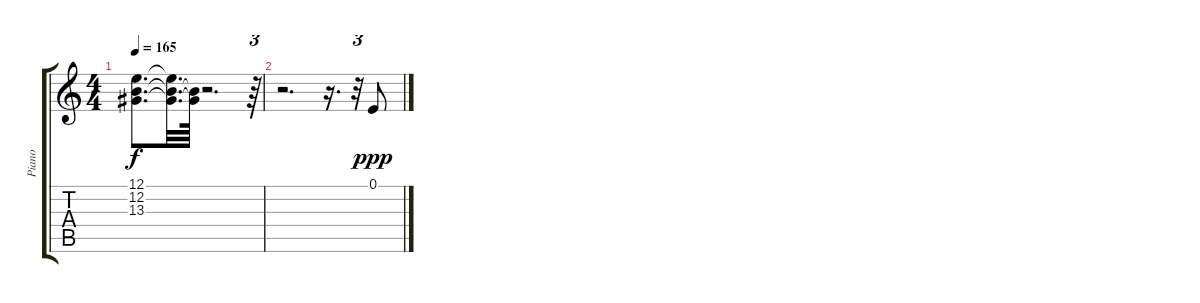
\track ("Piano" "Piano") {instrument brightacousticpiano}
\staff {score tabs}
\tuning (E4 B3 G3 D3 A2 E2) {hide}
\ts (4 4)
\tempo 165
\clef g2
\ks c
(12.1{t} 12.2{t} 13.3{t}).8{d dy f} (12.1{t} 12.2{t} 13.3{t}).32{d} (12.2{t} 13.3{t}).64 r.2{d} r.64{tu (3 2)} |
r.2{d} r.16{d} r.32{tu (3 2)} 0.1.8{dy ppp}
